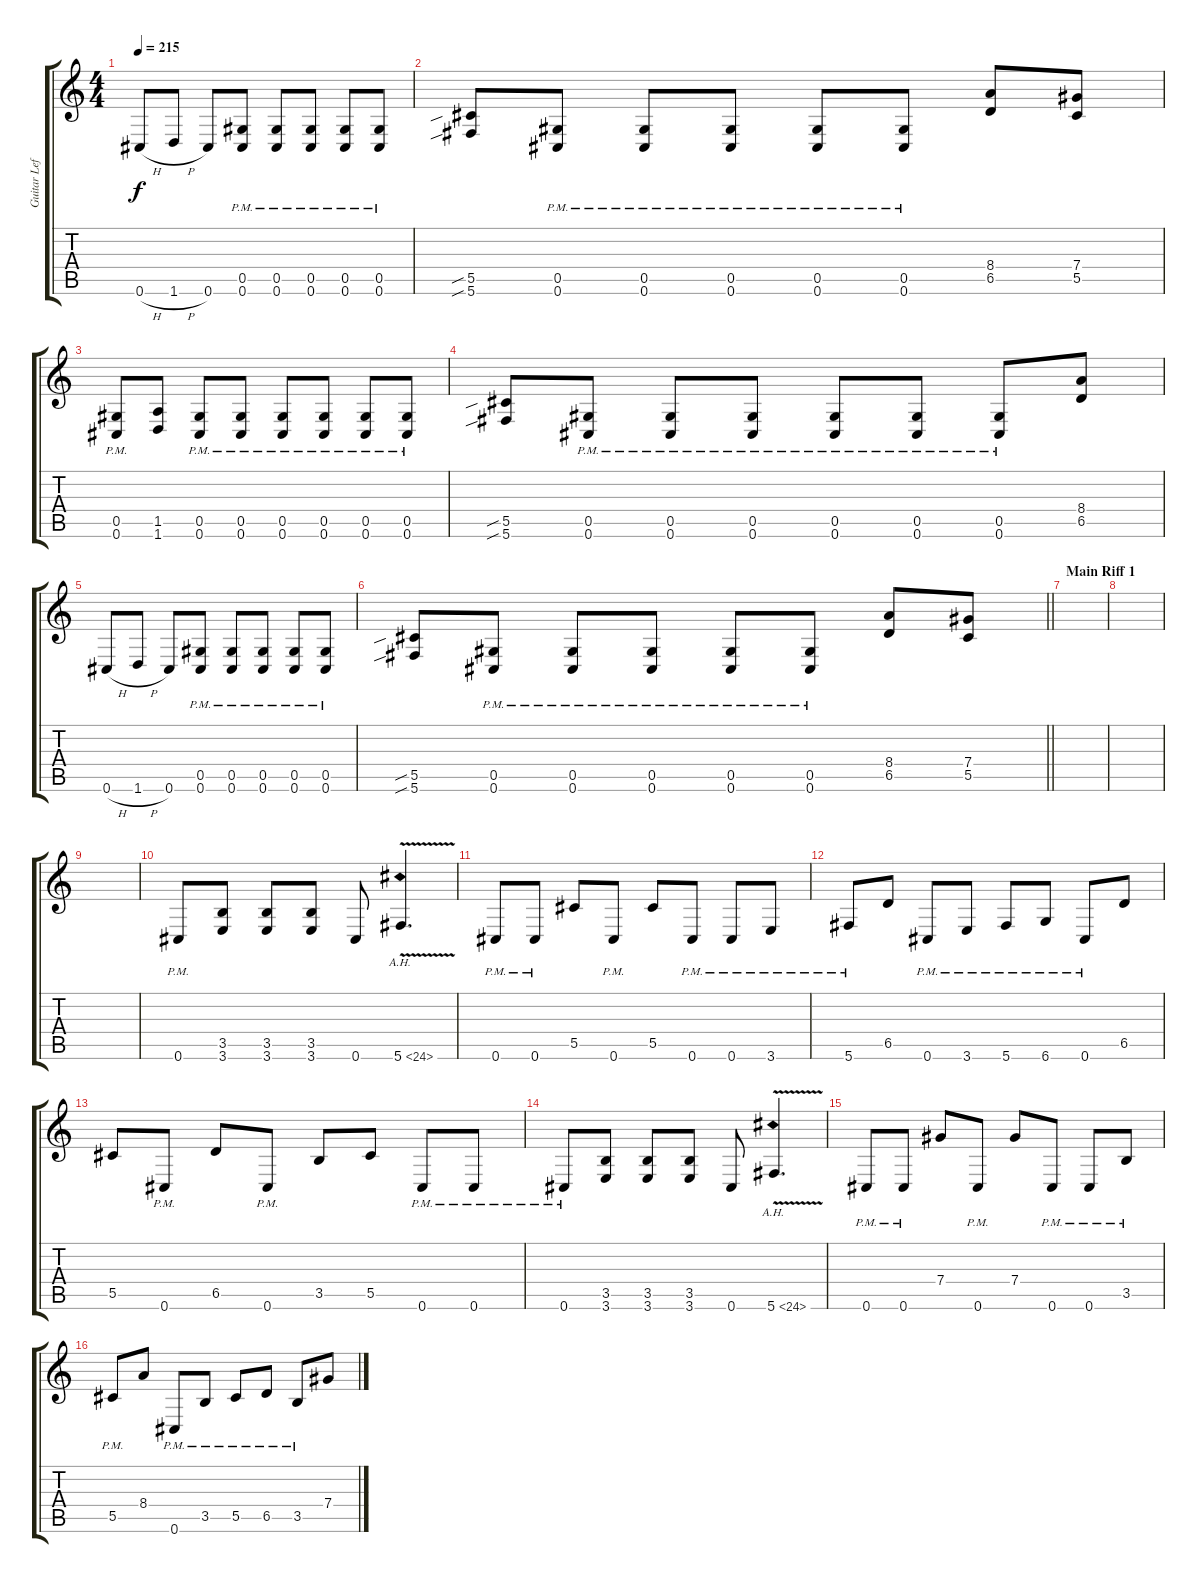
\track ("Guitar Left" "Guitar Lef") {instrument distortionguitar}
\staff {score tabs}
\tuning (Eb4 Bb3 Gb3 Db3 Ab2 Db2) {hide}
\ts (4 4)
\tempo 215
\clef g2
\ks c
0.6{h}.8{dy f} 1.6{h}.8 0.6.8 (0.5{pm} 0.6{pm}).8 (0.5{pm} 0.6{pm}).8 (0.5{pm} 0.6{pm}).8 (0.5{pm} 0.6{pm}).8 (0.5{pm} 0.6{pm}).8 |
(5.5{sib} 5.6{sib}).8 (0.5{pm} 0.6{pm}).8 (0.5{pm} 0.6{pm}).8 (0.5{pm} 0.6{pm}).8 (0.5{pm} 0.6{pm}).8 (0.5{pm} 0.6{pm}).8 (8.4 6.5).8 (7.4 5.5).8 |
(0.5{pm} 0.6{pm}).8 (1.5 1.6).8 (0.5{pm} 0.6{pm}).8 (0.5{pm} 0.6{pm}).8 (0.5{pm} 0.6{pm}).8 (0.5{pm} 0.6{pm}).8 (0.5{pm} 0.6{pm}).8 (0.5{pm} 0.6{pm}).8 |
(5.5{sib} 5.6{sib}).8 (0.5{pm} 0.6{pm}).8 (0.5{pm} 0.6{pm}).8 (0.5{pm} 0.6{pm}).8 (0.5{pm} 0.6{pm}).8 (0.5{pm} 0.6{pm}).8 (0.5{pm} 0.6{pm}).8 (8.4 6.5).8 |
0.6{h}.8 1.6{h}.8 0.6.8 (0.5{pm} 0.6{pm}).8 (0.5{pm} 0.6{pm}).8 (0.5{pm} 0.6{pm}).8 (0.5{pm} 0.6{pm}).8 (0.5{pm} 0.6{pm}).8 |
\barLineRight lightlight
(5.5{sib} 5.6{sib}).8 (0.5{pm} 0.6{pm}).8 (0.5{pm} 0.6{pm}).8 (0.5{pm} 0.6{pm}).8 (0.5{pm} 0.6{pm}).8 (0.5{pm} 0.6{pm}).8 (8.4 6.5).8 (7.4 5.5).8 |
\section ("" "Main Riff 1")
|
|
|
0.6{pm}.8 (3.5 3.6).8 (3.5 3.6).8 (3.5 3.6).8 0.6.8 5.6{ah 19 v}.4{d} |
0.6{pm}.8 0.6{pm}.8 5.5.8 0.6{pm}.8 5.5.8 0.6{pm}.8 0.6{pm}.8 3.6{pm}.8 |
5.6{pm}.8 6.5.8 0.6{pm}.8 3.6{pm}.8 5.6{pm}.8 6.6{pm}.8 0.6{pm}.8 6.5.8 |
5.5.8 0.6{pm}.8 6.5.8 0.6{pm}.8 3.5.8 5.5.8 0.6{pm}.8 0.6{pm}.8 |
0.6{pm}.8 (3.5 3.6).8 (3.5 3.6).8 (3.5 3.6).8 0.6.8 5.6{ah 19 v}.4{d} |
0.6{pm}.8 0.6{pm}.8 7.4.8 0.6{pm}.8 7.4.8 0.6{pm}.8 0.6{pm}.8 3.5{pm}.8 |
5.5{pm}.8 8.4.8 0.6{pm}.8 3.5{pm}.8 5.5{pm}.8 6.5{pm}.8 3.5{pm}.8 7.4.8
